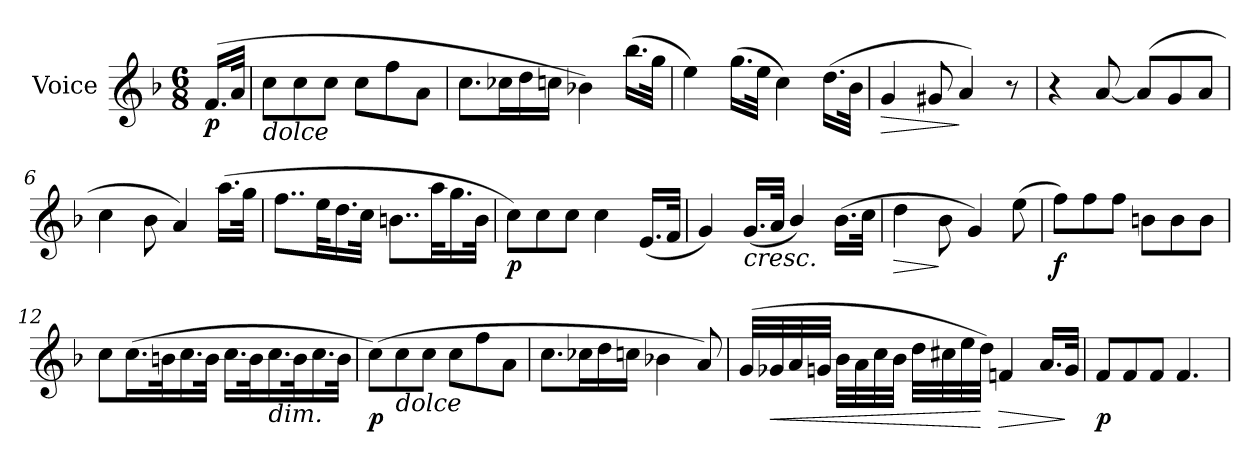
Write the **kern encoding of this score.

**kern	**dynam
*part1	*part1
*staff1	*staff1
*I"Voice	*
*clefG2	*
*k[b-]	*
*F:	*
*M6/8	*
=	=
!	!LO:DY:b
(>16.f/LL	p
32a/JJk	.
=1	=1
!LO:TX:b:i:t=dolce	!
8cc\L	.
8cc\	.
8cc\J	.
8cc\L	.
8ff\	.
8a\J	.
=2	=2
8.cc\L	.
16cc-Xi\L	.
16dd\	.
16cc\JJ	.
4b-X\)	.
(>16.bb-\LL	.
32gg\JJk	.
=3	=3
4ee\)	.
(>16.gg\LL	.
32ee\JJk	.
4cc\)	.
(>16.dd\LL	.
32b-\JJk	.
=4	=4
!	!LO:HP:b
4g/	>
8g#X/	.
4a/)	]
8r	.
!!LO:LB:g=z
=5	=5
4r	.
[8a/	.
(>8a/L]	.
8g/	.
8a/J	.
=6	=6
4cc\	.
8b-\	.
4a/)	.
(>16.aa\LL	.
32gg\JJk	.
=7	=7
8..ff\L	.
32ee\KL	.
16.dd\	.
32cc\JJk	.
8..bn\L	.
32aa\KL	.
16.gg\	.
32b\JJk	.
=8	=8
!	!LO:DY:b
8cc\L)	p
8cc\	.
8cc\J	.
4cc\	.
(<16.e/LL	.
32f/JJk	.
!!LO:LB:g=z
=9	=9
4g/)	.
!LO:TX:b:i:t=cresc.	!
(<16.g/LL	.
32a/JJk	.
4b-/)	.
(>16.b-\LL	.
32cc\JJk	.
=10	=10
!	!LO:HP:b
4dd\	>
8b-\	]
4g/)	.
(>8ee\	.
=11	=11
!	!LO:DY:b
8ff\L)	f
8ff\	.
8ff\J	.
8bn\L	.
8b\	.
8b\J	.
=12	=12
8cc\L	.
(>16.cc\L	.
32bn\k	.
16.cc\	.
32b\JJk	.
16.cc\LL	.
32b\k	.
!LO:TX:b:i:t=dim.	!
16.cc\	.
32b\k	.
16.cc\	.
32b\JJk	.
!!LO:LB:g=z
=13	=13
!	!LO:DY:b
(>8cc\L)	p
!LO:TX:b:i:t=dolce	!
8cc\	.
8cc\J	.
8cc\L	.
8ff\	.
8a\J	.
=14	=14
8.cc\L	.
16cc-Xi\L	.
16dd\	.
16cc\JJ	.
4b-X\	.
8a/)	.
=15	=15
(>32g/LLL	.
!	!LO:HP:b
32g-Xi/	<
32a/	.
32g/JJJ	.
32b-\LLL	.
32a\	.
32cc\	.
32b-\JJJ	.
32dd\LLL	.
32cc#X\	.
32ee\	.
32dd\JJJ)	[
!	!LO:HP:b
4fn/	>
16.a/LL	.
32g/JJk	]
=16	=16
!	!LO:DY:b
8f/L	p
8f/	.
8f/J	.
4.f/	.
=	=
*-	*-
